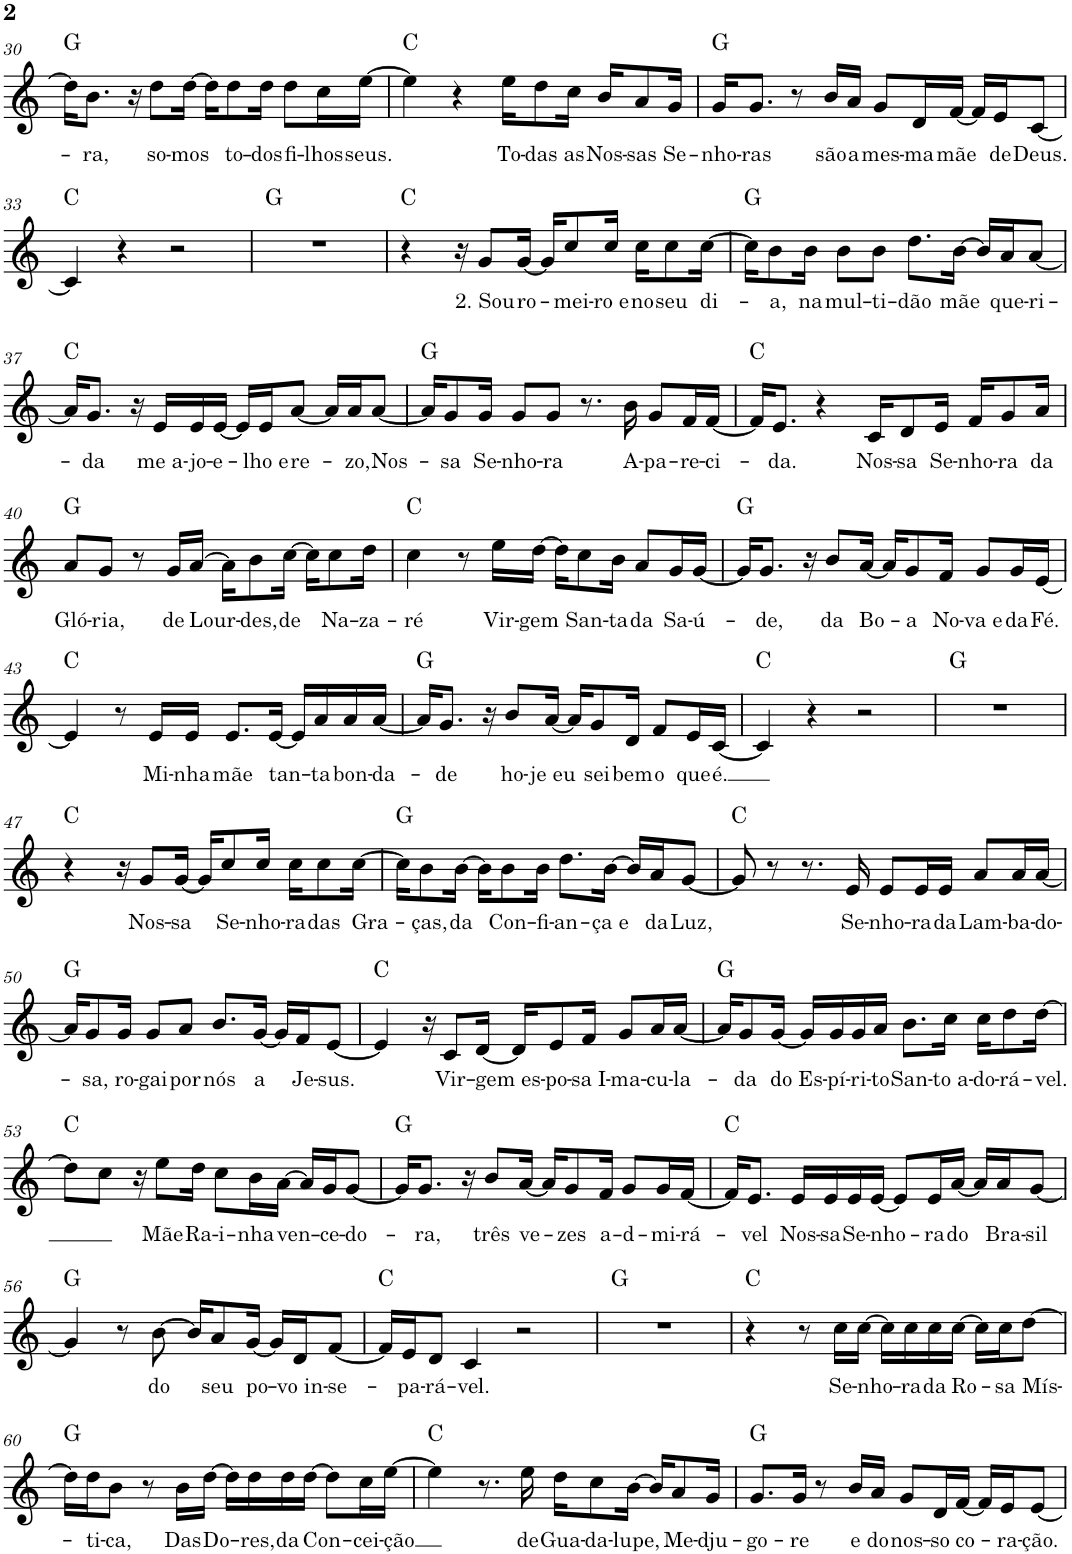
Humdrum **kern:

**kern	**text	**harte
*part1	*part1	*part1
*staff1	*staff1	*
*I"Voz	*	*
*I'Vo.	*	*
!!LO:PB:g=z
*clefG2	*	*
*k[]	*	*
*M4/4	*	*
=30	=30	=30
16dd\KL]	.	G:maj
!	!LO:LY:b	!
8.b\J	-ra,	.
16r	.	.
!	!LO:LY:b	!
8dd\L	so-	.
!	!LO:LY:b	!
[16dd\Jk	-mos	.
16dd\KL]	.	.
!	!LO:LY:b	!
8dd\	to-	.
!	!LO:LY:b	!
16dd\Jk	-dos	.
!	!LO:LY:b	!
8dd\L	fi-	.
!	!LO:LY:b	!
16cc\L	-lhos	.
!	!LO:LY:b	!
[16ee\JJ	seus.	.
=31	=31	=31
4ee\]	.	C:maj
4r	.	.
!	!LO:LY:b	!
16ee\KL	To-	.
!	!LO:LY:b	!
8dd\	-das	.
!	!LO:LY:b	!
16cc\Jk	as	.
!	!LO:LY:b	!
16b/KL	Nos-	.
!	!LO:LY:b	!
8a/	-sas	.
!	!LO:LY:b	!
16g/Jk	Se-	.
=32	=32	=32
!	!LO:LY:b	!
16g/KL	-nho-	G:maj
!	!LO:LY:b	!
8.g/J	-ras	.
8r	.	.
!	!LO:LY:b	!
16b/LL	são	.
!	!LO:LY:b	!
16a/JJ	a	.
!	!LO:LY:b	!
8g/L	mes-	.
!	!LO:LY:b	!
16d/L	-ma	.
!	!LO:LY:b	!
[16f/JJ	mãe	.
16f/LL]	.	.
!	!LO:LY:b	!
16e/J	de	.
!	!LO:LY:b	!
[8c/J	Deus.	.
!!LO:LB:g=z
=33	=33	=33
4c/]	.	C:maj
4r	.	.
2r	.	.
=34	=34	=34
1r	.	G:maj
=35	=35	=35
4r	.	C:maj
16r	.	.
!	!LO:LY:b	!
8g/L	2. Sou	.
!	!LO:LY:b	!
[16g/Jk	ro-	.
16g/KL]	.	.
!	!LO:LY:b	!
8cc/	-mei-	.
!	!LO:LY:b	!
16cc/Jk	-ro e	.
!	!LO:LY:b	!
16cc\KL	no	.
!	!LO:LY:b	!
8cc\	seu	.
!	!LO:LY:b	!
[16cc\Jk	di-	.
=36	=36	=36
16cc\KL]	.	G:maj
!	!LO:LY:b	!
8b\	-a,	.
!	!LO:LY:b	!
16b\Jk	na	.
!	!LO:LY:b	!
8b\L	mul-	.
!	!LO:LY:b	!
8b\J	-ti-	.
!	!LO:LY:b	!
8.dd\L	-dão	.
!	!LO:LY:b	!
[16b\Jk	mãe	.
16b/LL]	.	.
!	!LO:LY:b	!
16a/J	que-	.
!	!LO:LY:b	!
[8a/J	-ri-	.
!!LO:LB:g=z
=37	=37	=37
16a/KL]	.	C:maj
!	!LO:LY:b	!
8.g/J	-da	.
16r	.	.
!	!LO:LY:b	!
16e/LL	me a-	.
!	!LO:LY:b	!
16e/	-jo-	.
!	!LO:LY:b	!
[16e/JJ	-e-	.
16e/LL]	.	.
!	!LO:LY:b	!
16e/J	-lho e	.
!	!LO:LY:b	!
[8a/J	re-	.
16a/LL]	.	.
!	!LO:LY:b	!
16a/J	-zo,	.
!	!LO:LY:b	!
[8a/J	Nos-	.
=38	=38	=38
16a/KL]	.	G:maj
!	!LO:LY:b	!
8g/	-sa	.
!	!LO:LY:b	!
16g/Jk	Se-	.
!	!LO:LY:b	!
8g/L	-nho-	.
!	!LO:LY:b	!
8g/J	-ra	.
8.r	.	.
!	!LO:LY:b	!
16b\	A-	.
!	!LO:LY:b	!
8g/L	-pa-	.
!	!LO:LY:b	!
16f/L	-re-	.
!	!LO:LY:b	!
[16f/JJ	-ci-	.
=39	=39	=39
16f/KL]	.	C:maj
!	!LO:LY:b	!
8.e/J	-da.	.
4r	.	.
!	!LO:LY:b	!
16c/KL	Nos-	.
!	!LO:LY:b	!
8d/	-sa	.
!	!LO:LY:b	!
16e/Jk	Se-	.
!	!LO:LY:b	!
16f/KL	-nho-	.
!	!LO:LY:b	!
8g/	-ra	.
!	!LO:LY:b	!
16a/Jk	da	.
!!LO:LB:g=z
=40	=40	=40
!	!LO:LY:b	!
8a/L	Gló-	G:maj
!	!LO:LY:b	!
8g/J	-ria,	.
8r	.	.
!	!LO:LY:b	!
16g/LL	de	.
!	!LO:LY:b	!
[16a/JJ	Lour-	.
16a\KL]	.	.
!	!LO:LY:b	!
8b\	-des,	.
!	!LO:LY:b	!
[16cc\Jk	de	.
16cc\KL]	.	.
!	!LO:LY:b	!
8cc\	Na-	.
!	!LO:LY:b	!
16dd\Jk	-za-	.
=41	=41	=41
!	!LO:LY:b	!
4cc\	-ré	C:maj
8r	.	.
!	!LO:LY:b	!
16ee\LL	Vir-	.
!	!LO:LY:b	!
[16dd\JJ	-gem	.
16dd\KL]	.	.
!	!LO:LY:b	!
8cc\	San-	.
!	!LO:LY:b	!
16b\Jk	-ta	.
!	!LO:LY:b	!
8a/L	da	.
!	!LO:LY:b	!
16g/L	Sa-	.
!	!LO:LY:b	!
[16g/JJ	-ú-	.
=42	=42	=42
16g/KL]	.	G:maj
!	!LO:LY:b	!
8.g/J	-de,	.
16r	.	.
!	!LO:LY:b	!
8b/L	da	.
!	!LO:LY:b	!
[16a/Jk	Bo-	.
16a/KL]	.	.
!	!LO:LY:b	!
8g/	-a	.
!	!LO:LY:b	!
16f/Jk	No-	.
!	!LO:LY:b	!
8g/L	-va e	.
!	!LO:LY:b	!
16g/L	da	.
!	!LO:LY:b	!
[16e/JJ	Fé.	.
!!LO:LB:g=z
=43	=43	=43
4e/]	.	C:maj
8r	.	.
!	!LO:LY:b	!
16e/LL	Mi-	.
!	!LO:LY:b	!
16e/JJ	-nha	.
!	!LO:LY:b	!
8.e/L	mãe	.
!	!LO:LY:b	!
[16e/Jk	tan-	.
16e/LL]	.	.
!	!LO:LY:b	!
16a/	-ta	.
!	!LO:LY:b	!
16a/	bon-	.
!	!LO:LY:b	!
[16a/JJ	-da-	.
=44	=44	=44
16a/KL]	.	G:maj
!	!LO:LY:b	!
8.g/J	-de	.
16r	.	.
!	!LO:LY:b	!
8b/L	ho-	.
!	!LO:LY:b	!
[16a/Jk	-je eu	.
16a/KL]	.	.
!	!LO:LY:b	!
8g/	sei	.
!	!LO:LY:b	!
16d/Jk	bem	.
!	!LO:LY:b	!
8f/L	o	.
!	!LO:LY:b	!
16e/L	que	.
!	!LO:LY:b	!
[16c/JJ	é.	.
=45	=45	=45
4c/]	.	C:maj
4r	.	.
2r	.	.
=46	=46	=46
1r	.	G:maj
!!LO:LB:g=z
=47	=47	=47
4r	.	C:maj
16r	.	.
!	!LO:LY:b	!
8g/L	Nos-	.
!	!LO:LY:b	!
[16g/Jk	-sa	.
16g/KL]	.	.
!	!LO:LY:b	!
8cc/	Se-	.
!	!LO:LY:b	!
16cc/Jk	-nho-	.
!	!LO:LY:b	!
16cc\KL	-ra	.
!	!LO:LY:b	!
8cc\	das	.
!	!LO:LY:b	!
[16cc\Jk	Gra-	.
=48	=48	=48
16cc\KL]	.	G:maj
!	!LO:LY:b	!
8b\	-ças,	.
!	!LO:LY:b	!
[16b\Jk	da	.
16b\KL]	.	.
!	!LO:LY:b	!
8b\	Con-	.
!	!LO:LY:b	!
16b\Jk	-fi-	.
!	!LO:LY:b	!
8.dd\L	-an-	.
!	!LO:LY:b	!
[16b\Jk	-ça e	.
16b/LL]	.	.
!	!LO:LY:b	!
16a/J	da	.
!	!LO:LY:b	!
[8g/J	Luz,	.
=49	=49	=49
8g/]	.	C:maj
8r	.	.
8.r	.	.
!	!LO:LY:b	!
16e/	Se-	.
!	!LO:LY:b	!
8e/L	-nho-	.
!	!LO:LY:b	!
16e/L	-ra	.
!	!LO:LY:b	!
16e/JJ	da	.
!	!LO:LY:b	!
8a/L	Lam-	.
!	!LO:LY:b	!
16a/L	-ba-	.
!	!LO:LY:b	!
[16a/JJ	-do-	.
!!LO:LB:g=z
=50	=50	=50
16a/KL]	.	G:maj
!	!LO:LY:b	!
8g/	-sa,	.
!	!LO:LY:b	!
16g/Jk	ro-	.
!	!LO:LY:b	!
8g/L	-gai	.
!	!LO:LY:b	!
8a/J	por	.
!	!LO:LY:b	!
8.b/L	nós	.
!	!LO:LY:b	!
[16g/Jk	a	.
16g/LL]	.	.
!	!LO:LY:b	!
16f/J	Je-	.
!	!LO:LY:b	!
[8e/J	-sus.	.
=51	=51	=51
4e/]	.	C:maj
16r	.	.
!	!LO:LY:b	!
8c/L	Vir-	.
!	!LO:LY:b	!
[16d/Jk	-gem es-	.
16d/KL]	.	.
!	!LO:LY:b	!
8e/	-po-	.
!	!LO:LY:b	!
16f/Jk	-sa I-	.
!	!LO:LY:b	!
8g/L	-ma-	.
!	!LO:LY:b	!
16a/L	-cu-	.
!	!LO:LY:b	!
[16a/JJ	-la-	.
=52	=52	=52
16a/KL]	.	G:maj
!	!LO:LY:b	!
8g/	-da	.
!	!LO:LY:b	!
[16g/Jk	do Es-	.
16g/LL]	.	.
!	!LO:LY:b	!
16g/	-pí-	.
!	!LO:LY:b	!
16g/	-ri-	.
!	!LO:LY:b	!
16a/JJ	-to	.
!	!LO:LY:b	!
8.b\L	San-	.
!	!LO:LY:b	!
16cc\Jk	-to a-	.
!	!LO:LY:b	!
16cc\KL	-do-	.
!	!LO:LY:b	!
8dd\	-rá-	.
!	!LO:LY:b	!
[16dd\Jk	-vel.	.
!!LO:LB:g=z
=53	=53	=53
8dd\L]	.	C:maj
8cc\J	.	.
16r	.	.
!	!LO:LY:b	!
8ee\L	Mãe	.
!	!LO:LY:b	!
16dd\Jk	Ra-	.
!	!LO:LY:b	!
8cc\L	-i-	.
!	!LO:LY:b	!
16b\L	-nha	.
!	!LO:LY:b	!
[16a\JJ	ven-	.
16a/LL]	.	.
!	!LO:LY:b	!
16g/J	-ce-	.
!	!LO:LY:b	!
[8g/J	-do-	.
=54	=54	=54
16g/KL]	.	G:maj
!	!LO:LY:b	!
8.g/J	-ra,	.
16r	.	.
!	!LO:LY:b	!
8b/L	três	.
!	!LO:LY:b	!
[16a/Jk	ve-	.
16a/KL]	.	.
!	!LO:LY:b	!
8g/	-zes	.
!	!LO:LY:b	!
16f/Jk	a-	.
!	!LO:LY:b	!
8g/L	-d-	.
!	!LO:LY:b	!
16g/L	-mi-	.
!	!LO:LY:b	!
[16f/JJ	-rá-	.
=55	=55	=55
16f/KL]	.	C:maj
!	!LO:LY:b	!
8.e/J	-vel	.
!	!LO:LY:b	!
16e/LL	Nos-	.
!	!LO:LY:b	!
16e/	-sa	.
!	!LO:LY:b	!
16e/	Se-	.
!	!LO:LY:b	!
[16e/JJ	-nho-	.
8e/L]	.	.
!	!LO:LY:b	!
16e/L	-ra	.
!	!LO:LY:b	!
[16a/JJ	do	.
16a/LL]	.	.
!	!LO:LY:b	!
16a/J	Bra-	.
!	!LO:LY:b	!
[8g/J	-sil	.
!!LO:LB:g=z
=56	=56	=56
4g/]	.	G:maj
8r	.	.
!	!LO:LY:b	!
[8b\	do	.
16b/KL]	.	.
!	!LO:LY:b	!
8a/	seu	.
!	!LO:LY:b	!
[16g/Jk	po-	.
16g/LL]	.	.
!	!LO:LY:b	!
16d/J	-vo in-	.
!	!LO:LY:b	!
[8f/J	-se-	.
=57	=57	=57
16f/LL]	.	C:maj
!	!LO:LY:b	!
16e/J	-pa-	.
!	!LO:LY:b	!
8d/J	-rá-	.
!	!LO:LY:b	!
4c/	-vel.	.
2r	.	.
=58	=58	=58
1r	.	G:maj
=59	=59	=59
4r	.	C:maj
8r	.	.
!	!LO:LY:b	!
16cc\LL	Se-	.
!	!LO:LY:b	!
[16cc\JJ	-nho-	.
16cc\LL]	.	.
!	!LO:LY:b	!
16cc\	-ra	.
!	!LO:LY:b	!
16cc\	da	.
!	!LO:LY:b	!
[16cc\JJ	Ro-	.
16cc\LL]	.	.
!	!LO:LY:b	!
16cc\J	-sa	.
!	!LO:LY:b	!
[8dd\J	Mís-	.
!!LO:LB:g=z
=60	=60	=60
16dd\LL]	.	G:maj
!	!LO:LY:b	!
16dd\J	-ti-	.
!	!LO:LY:b	!
8b\J	-ca,	.
8r	.	.
!	!LO:LY:b	!
16b\LL	Das	.
!	!LO:LY:b	!
[16dd\JJ	Do-	.
16dd\LL]	.	.
!	!LO:LY:b	!
16dd\	-res,	.
!	!LO:LY:b	!
16dd\	da	.
!	!LO:LY:b	!
[16dd\JJ	Con-	.
8dd\L]	.	.
!	!LO:LY:b	!
16cc\L	-cei-	.
!	!LO:LY:b	!
[16ee\JJ	-ção	.
=61	=61	=61
4ee\]	.	C:maj
8.r	.	.
!	!LO:LY:b	!
16ee\	de	.
!	!LO:LY:b	!
16dd\KL	Gua-	.
!	!LO:LY:b	!
8cc\	-da-	.
!	!LO:LY:b	!
[16b\Jk	-lupe,	.
16b/KL]	.	.
!	!LO:LY:b	!
8a/	Me-	.
!	!LO:LY:b	!
16g/Jk	-dju-	.
=62	=62	=62
!	!LO:LY:b	!
8.g/L	-go-	G:maj
!	!LO:LY:b	!
16g/Jk	-re	.
8r	.	.
!	!LO:LY:b	!
16b/LL	e	.
!	!LO:LY:b	!
16a/JJ	do	.
!	!LO:LY:b	!
8g/L	nos-	.
!	!LO:LY:b	!
16d/L	-so	.
!	!LO:LY:b	!
[16f/JJ	co-	.
16f/LL]	.	.
!	!LO:LY:b	!
16e/J	-ra-	.
!	!LO:LY:b	!
[8e/J	-ção.	.
=	=	=
*-	*-	*-
